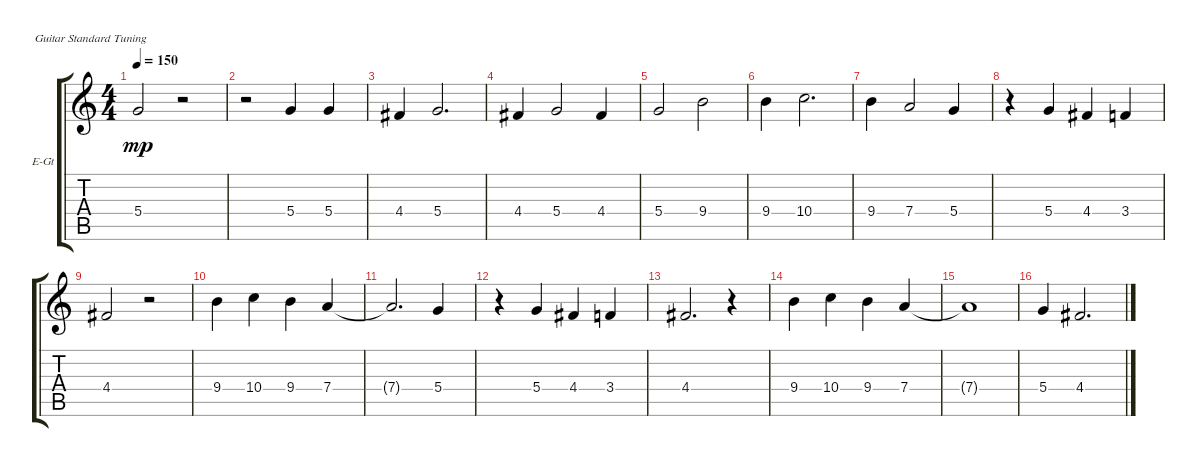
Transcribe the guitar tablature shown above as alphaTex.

\defaultSystemsLayout 4
\bracketExtendMode groupsimilarinstruments
\firstSystemTrackNameOrientation horizontal
\otherSystemsTrackNameOrientation horizontal
\track ("В. Бутусов (Вокал)" "E-Gt") {instrument electricguitarclean}
\staff {score tabs}
\tuning (E4 B3 G3 D3 A2 E2)
\ts (4 4)
\tempo 150
\clef g2
\ks c
5.4.2{dy mp} r.2 |
r.2 5.4.4 5.4.4 |
4.4.4 5.4.2{d} |
4.4.4 5.4.2 4.4.4 |
5.4.2 9.4.2 |
9.4.4 10.4.2{d} |
9.4.4 7.4.2 5.4.4 |
r.4 5.4.4 4.4.4 3.4.4 |
4.4.2 r.2 |
9.4.4 10.4.4 9.4.4 7.4.4 |
7.4{t}.2{d} 5.4.4 |
r.4 5.4.4 4.4.4 3.4.4 |
4.4.2{d} r.4 |
9.4.4 10.4.4 9.4.4 7.4.4 |
7.4{t}.1 |
5.4.4 4.4.2{d}
